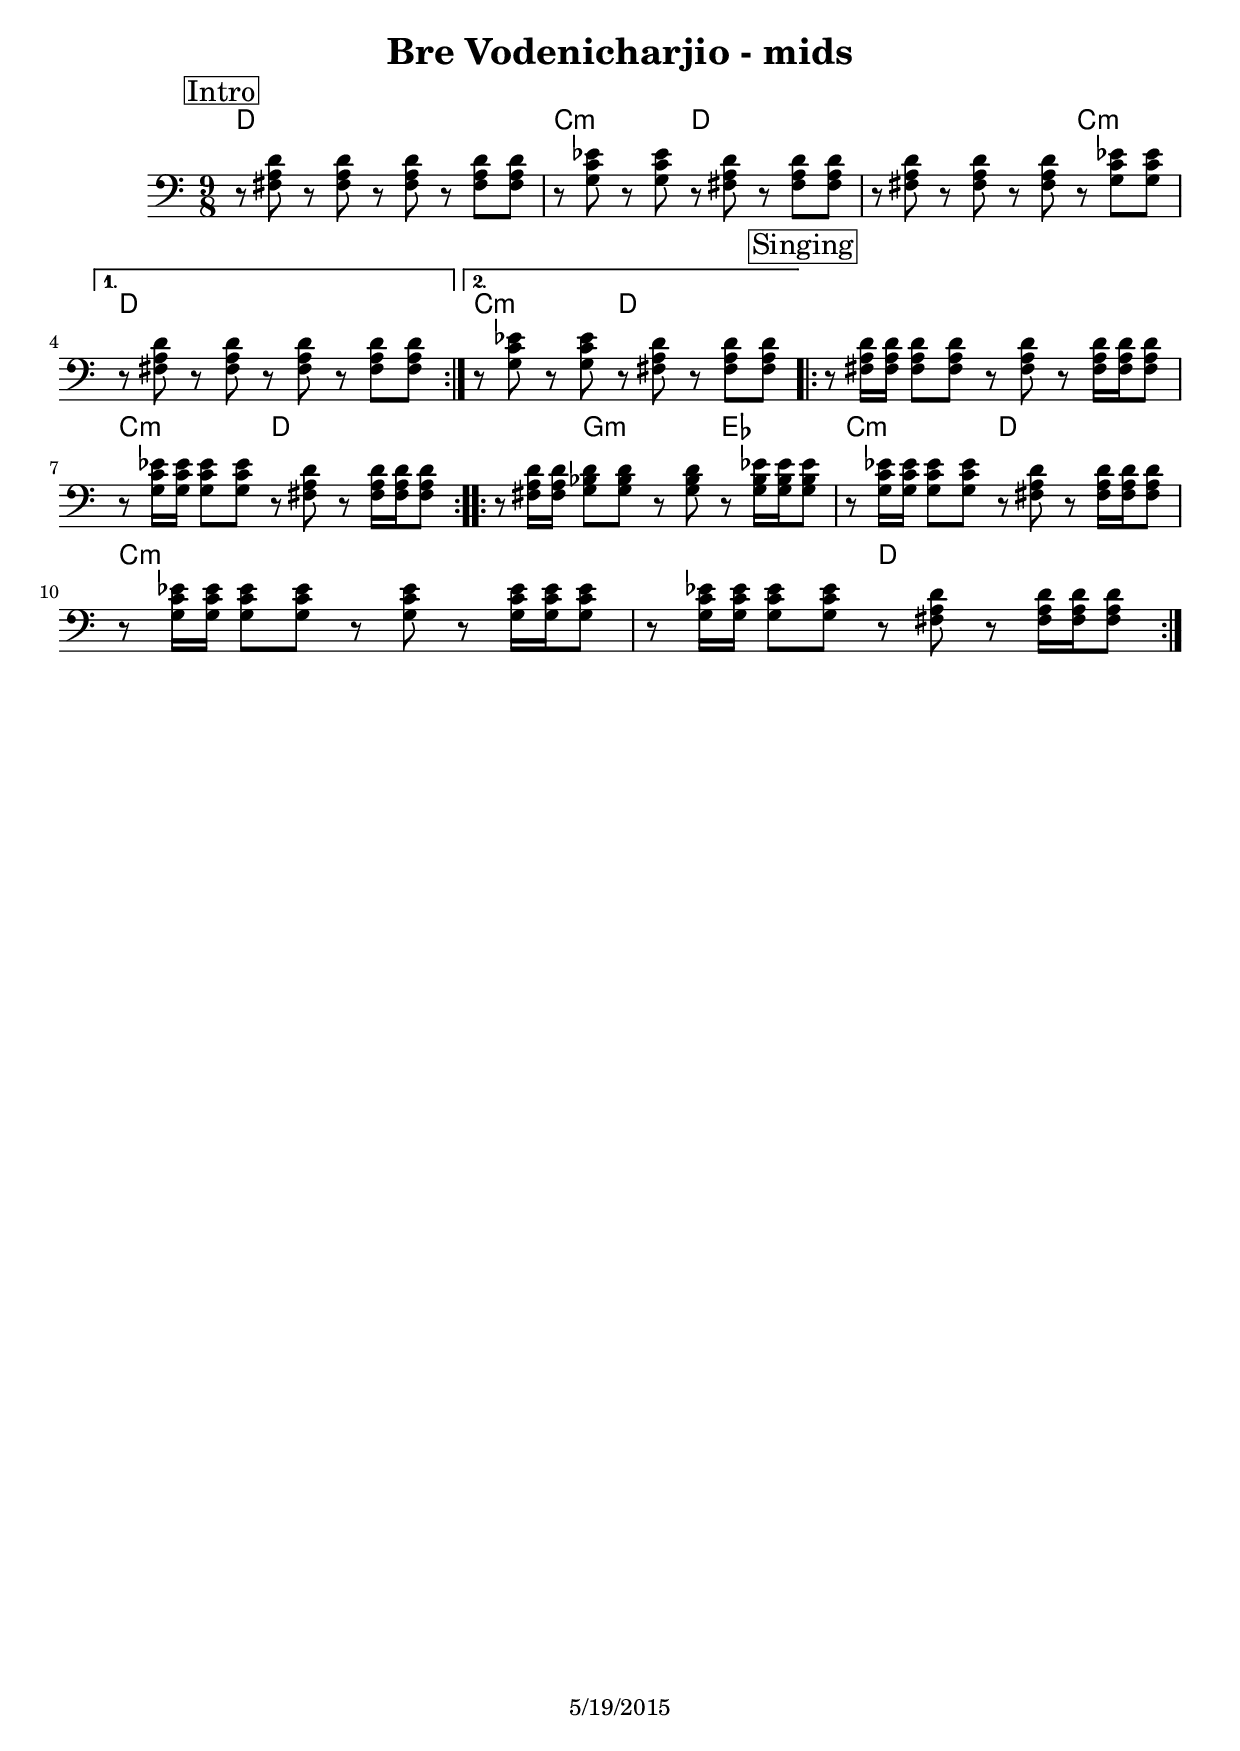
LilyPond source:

\version "2.16.2"

\header {
	title = "Bre Vodenicharjio - mids"
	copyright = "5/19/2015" %date of latest edits
}

slash = {
	\override NoteHead #'style = #'slash
	\override Stem #'transparent = ##t
}

noslash = {
	\revert NoteHead #'style
	\revert Stem #'transparent
}

test = { \relative c' { \tempo 4 = 80 \set Score.markFormatter = #format-mark-box-letters
	\repeat volta 2 {
	}
}
}


melody = { \relative c'' { \set Score.markFormatter = #format-mark-box-letters 
	\overrideTimeSignatureSettings
      9/8               % timeSignatureFraction
      1/16               % baseMomentFraction
      #'(4 4 4 6)           % beatStructure
      #'()		% beamExceptions
	\time 9/8

	\mark \markup { \box "Intro" }
	\repeat volta 2 {
		}	

	\mark \markup { \box "A" }
	\repeat volta 2 {
		}
		\alternative {
		}

}
}

midbrass = { \relative c { \set Score.markFormatter = #format-mark-box-letters 
	\overrideTimeSignatureSettings
      9/8               % timeSignatureFraction
      1/16               % baseMomentFraction
      #'(4 4 4 6)           % beatStructure
      #'()		% beamExceptions
	\time 9/8

	\mark \markup { \box "Intro" }
	\repeat volta 2 {
	r8 <fis a d> r <fis a d> r <fis a d> r <fis a d> <fis a d> |
	r8 <g c ees> r <g c ees> r <fis a d> r <fis a d> <fis a d> |
	r8 <fis a d> r <fis a d> r <fis a d> r <g c ees> <g c ees> |

	}
	\alternative {
		{ r8 <fis a d> r <fis a d> r <fis a d> r <fis a d> <fis a d> | }
		{ r8 <g c ees> r <g c ees> r <fis a d> r <fis a d> <fis a d> | }
	}

	\mark \markup { \box "Singing" }
	\repeat volta 2 {
	r8 <fis a d>16 <fis a d> <fis a d>8 <fis a d> r <fis a d> r <fis a d>16 <fis a d> <fis a d>8 |
	r8 <g c ees>16 <g c ees> <g c ees>8 <g c ees> r <fis a d> r <fis a d>16 <fis a d> <fis a d>8 |
		}

	\repeat volta 2 {
	r8 <fis a d>16 <fis a d> <g bes d>8 <g bes d> r <g bes d> r <g bes ees>16 <g bes ees> <g bes ees>8 |
	r8 <g c ees>16 <g c ees> <g c ees>8 <g c ees> r <fis a d> r <fis a d>16 <fis a d> <fis a d>8 |
	r8 <g c ees>16 <g c ees> <g c ees>8 <g c ees> r <g c ees> r <g c ees>16 <g c ees> <g c ees>8 |
	r8 <g c ees>16 <g c ees> <g c ees>8 <g c ees> r <fis a d> r <fis a d>16 <fis a d> <fis a d>8 |
		}

}
}

		
changes = { \chordmode { 

% Intro
d1 d8 | c2:m d2 d8 |		
d2. c4.:m | d1 d8 | c2:m d2 d8 |

% Singing
d1 d8 | c2:m d2 d8 |		

d4 g2:m ees4. | c2:m d2 d8 |
c1:m c8:m | c2:m d2 d8 |

}
}

%{
\book {
	\score { 
	  <<
	    \new ChordNames {
		\set chordChanges = ##t
		\changes
	    }
	    \new Staff { \clef treble
		\melody
	    }
	    \new Staff { \clef bass 
		\midbrass
	    }
	  >>
	}
}
%}
\book {
	\score { 
	  <<
	    \new ChordNames {
		\set chordChanges = ##t
		\changes
	    }
	    \new Staff { \clef bass 
		\midbrass
	    }
	  >>
	}
}
%{
\book {
	\score {
	  <<
		\new Staff {
			\set Staff.midiInstrument = #"trumpet" \unfoldRepeats
				\melody
		}
		\new Staff {
		  \set Staff.midiInstrument = #"trumpet" \unfoldRepeats
			\midbrass
		}
	  >>
		\midi { }
	}
}
\book {
	\score {
	  <<
		\new Staff {
		  \set Staff.midiInstrument = #"trumpet" \unfoldRepeats
			\test
		}
	  >>
		\midi { }
	}
}
%}
